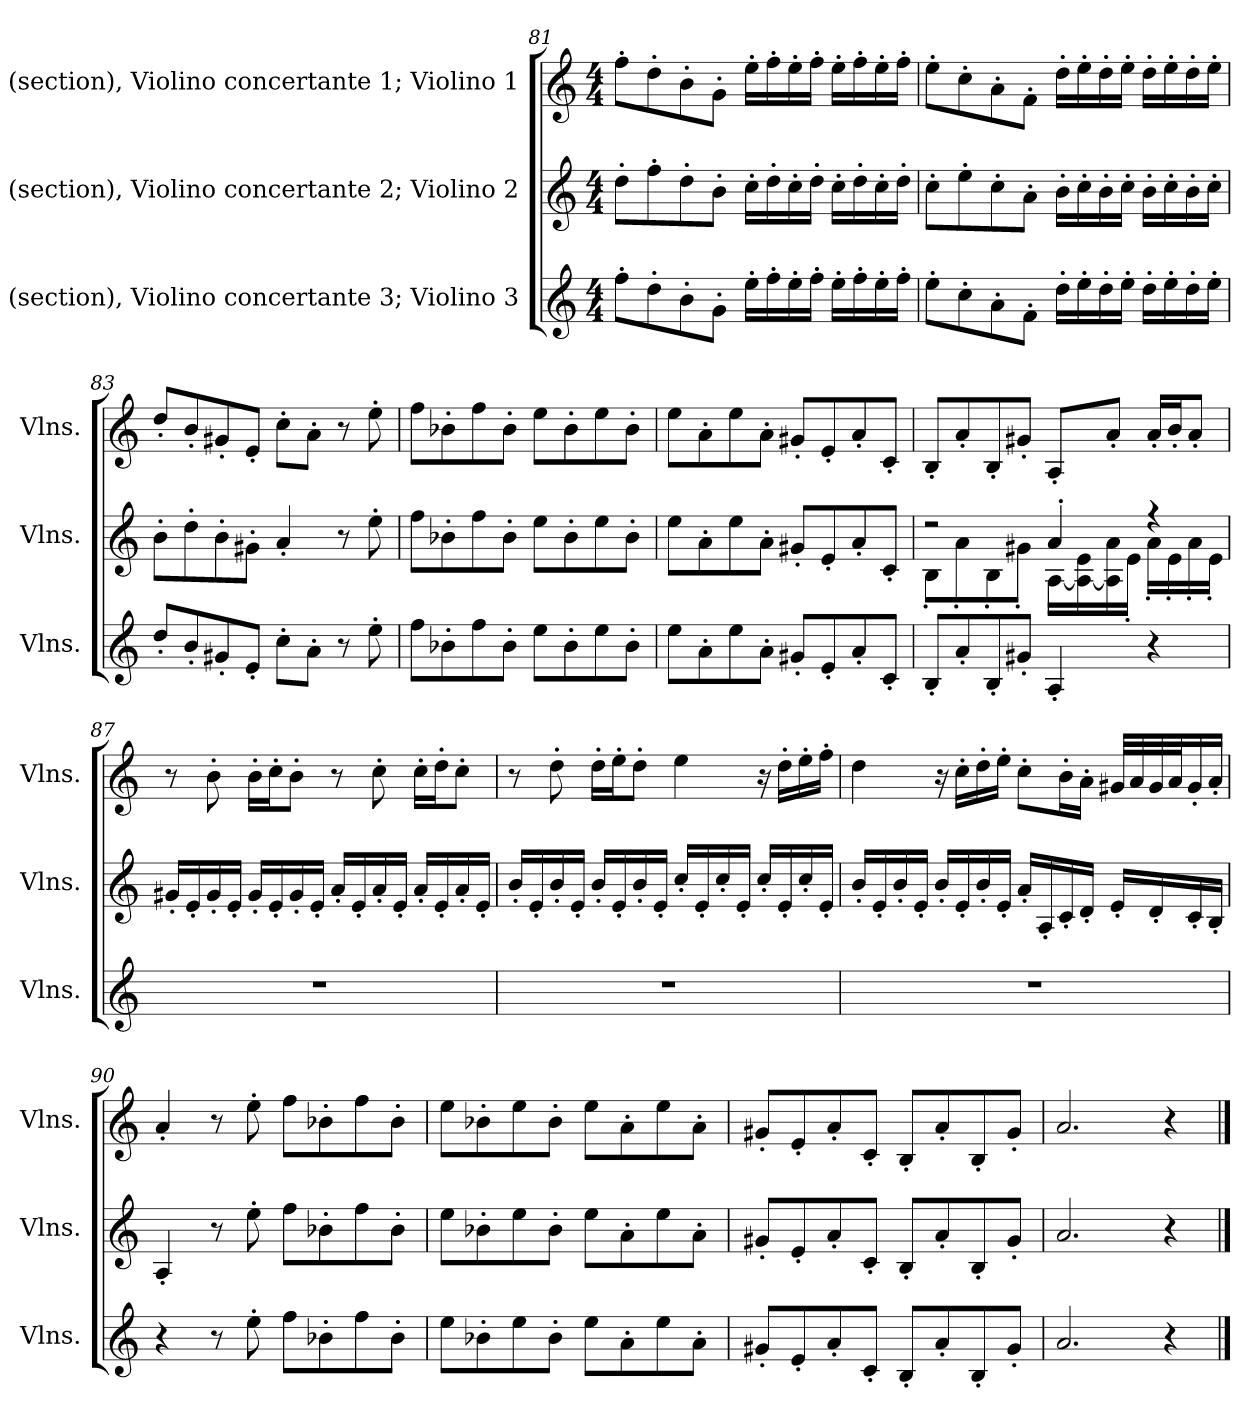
**kern	**kern	**kern
*part3	*part2	*part1
*staff3	*staff2	*staff1
*I"Violins (section), Violino concertante 3; Violino 3	*I"Violins (section), Violino concertante 2; Violino 2	*I"Violins (section), Violino concertante 1; Violino 1
*I'Vlns.	*I'Vlns.	*I'Vlns.
!!LO:LB:g=z
*clefG2	*clefG2	*clefG2
*k[]	*k[]	*k[]
*M4/4	*M4/4	*M4/4
=81	=81	=81
8ff'\L	8dd'\L	8ff'\L
8dd'\	8ff'\	8dd'\
8b'\	8dd'\	8b'\
8g'\J	8b'\J	8g'\J
16ee'\LL	16cc'\LL	16ee'\LL
16ff'\	16dd'\	16ff'\
16ee'\	16cc'\	16ee'\
16ff'\JJ	16dd'\JJ	16ff'\JJ
16ee'\LL	16cc'\LL	16ee'\LL
16ff'\	16dd'\	16ff'\
16ee'\	16cc'\	16ee'\
16ff'\JJ	16dd'\JJ	16ff'\JJ
=82	=82	=82
8ee'\L	8cc'\L	8ee'\L
8cc'\	8ee'\	8cc'\
8a'\	8cc'\	8a'\
8f'\J	8a'\J	8f'\J
16dd'\LL	16b'\LL	16dd'\LL
16ee'\	16cc'\	16ee'\
16dd'\	16b'\	16dd'\
16ee'\JJ	16cc'\JJ	16ee'\JJ
16dd'\LL	16b'\LL	16dd'\LL
16ee'\	16cc'\	16ee'\
16dd'\	16b'\	16dd'\
16ee'\JJ	16cc'\JJ	16ee'\JJ
=83	=83	=83
8dd'/L	8b'\L	8dd'/L
8b'/	8dd'\	8b'/
8g#X'/	8b'\	8g#X'/
8e'/J	8g#X'\J	8e'/J
8cc'\L	4a'/	8cc'\L
8a'\J	.	8a'\J
8r	8r	8r
8ee'\	8ee'\	8ee'\
!!LO:LB:g=z
=84	=84	=84
8ff\L	8ff\L	8ff\L
8b-X'\	8b-X'\	8b-X'\
8ff\	8ff\	8ff\
8b-'\J	8b-'\J	8b-'\J
8ee\L	8ee\L	8ee\L
8b-'\	8b-'\	8b-'\
8ee\	8ee\	8ee\
8b-'\J	8b-'\J	8b-'\J
=85	=85	=85
8ee\L	8ee\L	8ee\L
8a'\	8a'\	8a'\
8ee\	8ee\	8ee\
8a'\J	8a'\J	8a'\J
8g#X'/L	8g#X'/L	8g#X'/L
8e'/	8e'/	8e'/
8a'/	8a'/	8a'/
8c'/J	8c'/J	8c'/J
=86	=86	=86
*	*^	*
8B'/L	2r	8B'\L	8B'/L
8a'/	.	8a'\	8a'/
8B'/	.	8B'\	8B'/
8g#X'/J	.	8g#X'\J	8g#X'/J
4A'/	4a'/	[16A\LL	8A'/L
.	.	16A\_ 16e\	.
.	.	16A\] 16a\	8a'/J
.	.	16e'\JJ	.
4r	4r	16a'\LL	16a'/LL
.	.	16e'\	16b'/J
.	.	16a'\	8a'/J
.	.	16e'\JJ	.
*	*v	*v	*
!!LO:LB:g=z
=87	=87	=87
1r	16g#X'/LL	8r
.	16e'/	.
.	16g#'/	8b'\
.	16e'/JJ	.
.	16g#'/LL	16b'\LL
.	16e'/	16cc'\J
.	16g#'/	8b'\J
.	16e'/JJ	.
.	16a'/LL	8r
.	16e'/	.
.	16a'/	8cc'\
.	16e'/JJ	.
.	16a'/LL	16cc'\LL
.	16e'/	16dd'\J
.	16a'/	8cc'\J
.	16e'/JJ	.
=88	=88	=88
1r	16b'/LL	8r
.	16e'/	.
.	16b'/	8dd'\
.	16e'/JJ	.
.	16b'/LL	16dd'\LL
.	16e'/	16ee'\J
.	16b'/	8dd'\J
.	16e'/JJ	.
.	16cc'/LL	4ee\
.	16e'/	.
.	16cc'/	.
.	16e'/JJ	.
.	16cc'/LL	16r
.	16e'/	16dd'\LL
.	16cc'/	16ee'\
.	16e'/JJ	16ff'\JJ
!!LO:PB:g=z
=89	=89	=89
1r	16b'/LL	4dd\
.	16e'/	.
.	16b'/	.
.	16e'/JJ	.
.	16b'/LL	16r
.	16e'/	16cc'\LL
.	16b'/	16dd'\
.	16e'/JJ	16ee'\JJ
.	16a'/LL	8cc'\L
.	16A'/	.
.	16c'/	16b'\L
.	16d'/JJ	16a'\JJ
.	16e'/LL	32g#X/LLL
.	.	32a/
.	16d'/	32g#/
.	.	32a/J
.	16c'/	16g#'/
.	16B'/JJ	16a'/JJ
=90	=90	=90
4r	4A'/	4a'/
8r	8r	8r
8ee'\	8ee'\	8ee'\
8ff\L	8ff\L	8ff\L
8b-X'\	8b-X'\	8b-X'\
8ff\	8ff\	8ff\
8b-'\J	8b-'\J	8b-'\J
=91	=91	=91
8ee\L	8ee\L	8ee\L
8b-X'\	8b-X'\	8b-X'\
8ee\	8ee\	8ee\
8b-'\J	8b-'\J	8b-'\J
8ee\L	8ee\L	8ee\L
8a'\	8a'\	8a'\
8ee\	8ee\	8ee\
8a'\J	8a'\J	8a'\J
!!LO:LB:g=z
=92	=92	=92
8g#X'/L	8g#X'/L	8g#X'/L
8e'/	8e'/	8e'/
8a'/	8a'/	8a'/
8c'/J	8c'/J	8c'/J
8B'/L	8B'/L	8B'/L
8a'/	8a'/	8a'/
8B'/	8B'/	8B'/
8g#'/J	8g#'/J	8g#'/J
=93	=93	=93
2.a/	2.a/	2.a/
4r	4r	4r
==	==	==
*-	*-	*-
